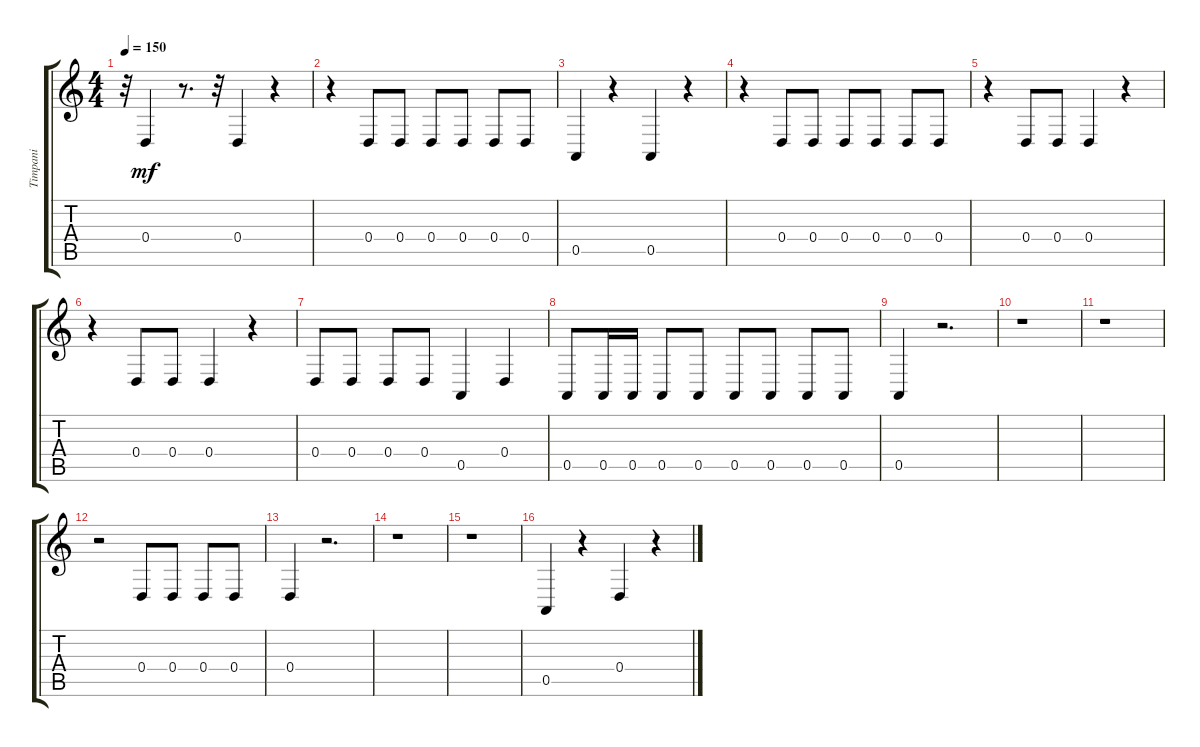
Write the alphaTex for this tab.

\track ("Timpani" "Timpani") {instrument timpani}
\staff {score tabs}
\tuning (E4 B3 G3 D3 A2 E2) {hide}
\ts (4 4)
\tempo 150
\clef g2
\ks c
r.32{dy mf instrument timpani} 0.4.4 r.8{d} r.32 0.4.4 r.4 |
r.4 0.4.8 0.4.8 0.4.8 0.4.8 0.4.8 0.4.8 |
0.5.4 r.4 0.5.4 r.4 |
r.4 0.4.8 0.4.8 0.4.8 0.4.8 0.4.8 0.4.8 |
r.4 0.4.8 0.4.8 0.4.4 r.4 |
r.4 0.4.8 0.4.8 0.4.4 r.4 |
0.4.8 0.4.8 0.4.8 0.4.8 0.5.4 0.4.4 |
0.5.8 0.5.16 0.5.16 0.5.8 0.5.8 0.5.8 0.5.8 0.5.8 0.5.8 |
0.5.4 r.2{d} |
r.1 |
r.1 |
r.2 0.4.8 0.4.8 0.4.8 0.4.8 |
0.4.4 r.2{d} |
r.1 |
r.1 |
0.5.4 r.4 0.4.4 r.4
